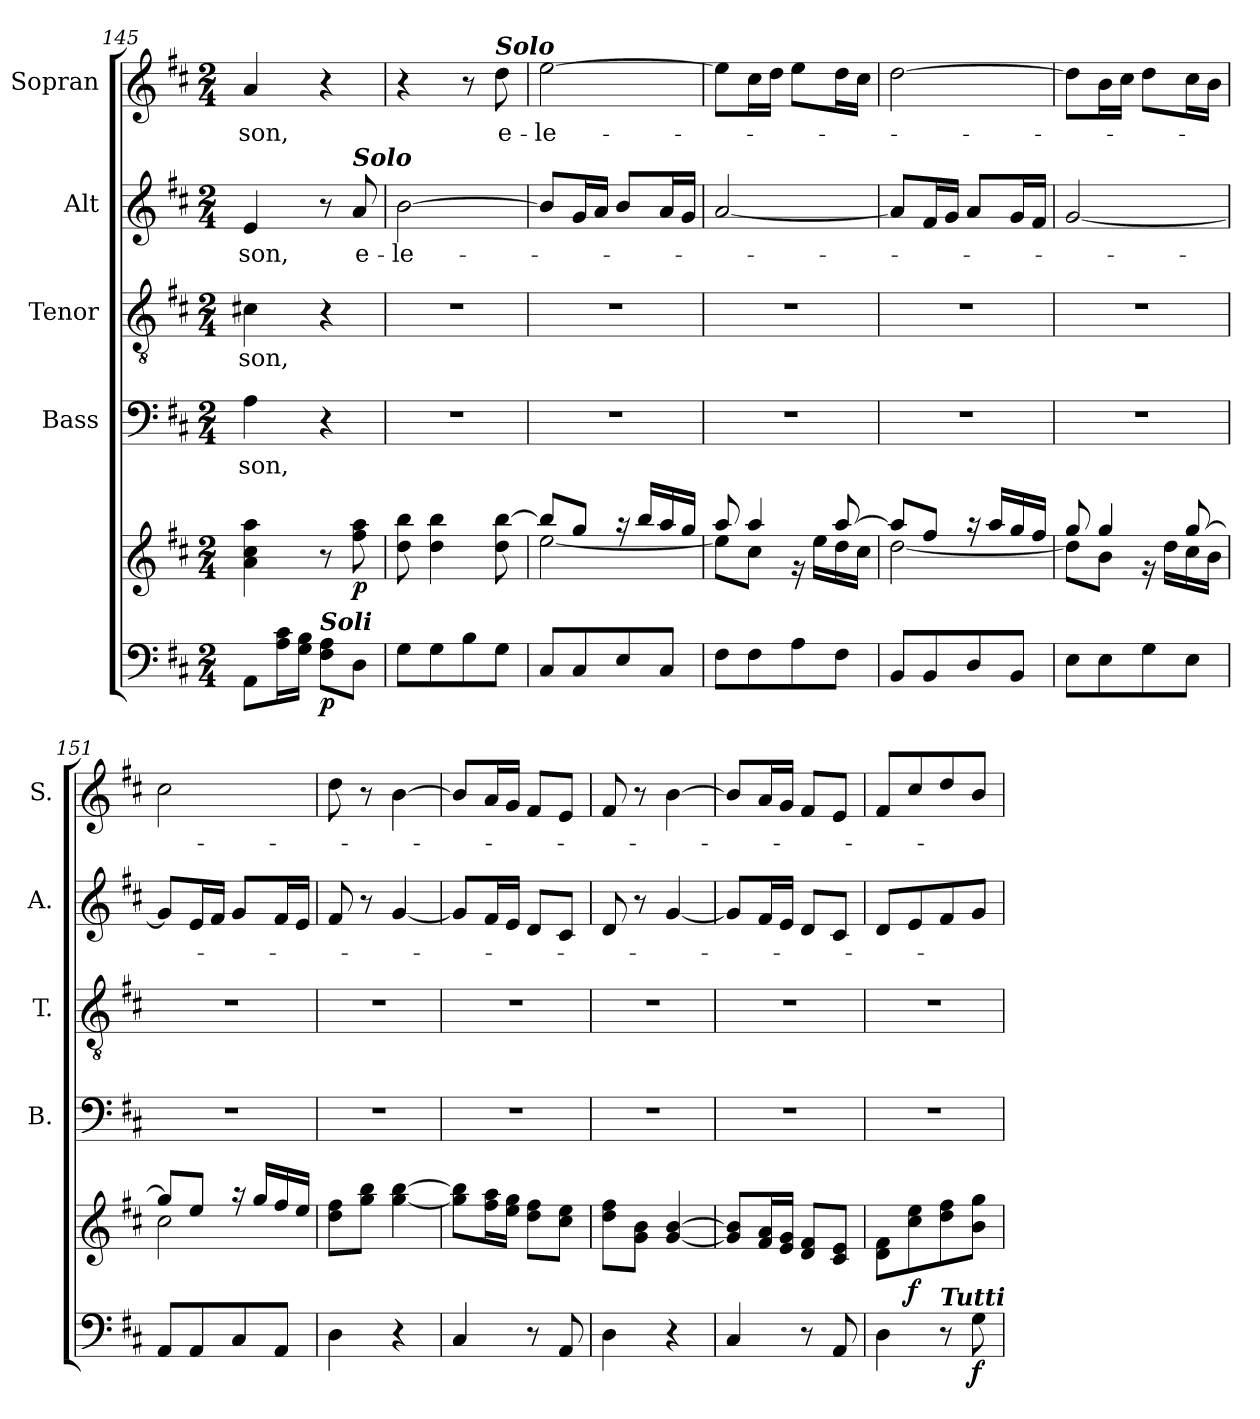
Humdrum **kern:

**kern	**kern	**dynam	**kern	**text	**kern	**text	**kern	**text	**kern	**text
*part5	*part5	*part5	*part4	*part4	*part3	*part3	*part2	*part2	*part1	*part1
*staff6	*staff5	*staff5/6	*staff4	*staff4	*staff3	*staff3	*staff2	*staff2	*staff1	*staff1
*	*	*	*I"Bass	*	*I"Tenor	*	*I"Alt	*	*I"Sopran	*
*	*	*	*I'B.	*	*I'T.	*	*I'A.	*	*I'S.	*
*clefF4	*clefG2	*	*clefF4	*	*clefGv2	*	*clefG2	*	*clefG2	*
*k[f#c#]	*k[f#c#]	*	*k[f#c#]	*	*k[f#c#]	*	*k[f#c#]	*	*k[f#c#]	*
*D:	*D:	*	*D:	*	*D:	*	*D:	*	*D:	*
*M2/4	*M2/4	*	*M2/4	*	*M2/4	*	*M2/4	*	*M2/4	*
=145	=145	=145	=145	=145	=145	=145	=145	=145	=145	=145
!	!	!	!	!LO:LY:b	!	!LO:LY:b	!	!LO:LY:b	!	!LO:LY:b
8AA\L	4a\ 4cc#\ 4aa\	.	4A\	-son,	4c#X\	-son,	4e/	-son,	4a/	-son,
16A\ 16c#\L	.	.	.	.	.	.	.	.	.	.
16G\ 16B\JJ	.	.	.	.	.	.	.	.	.	.
!LO:TX:a:Bi:t=Soli	!	!	!	!	!	!	!	!	!	!
!	!	!LO:DY:b=2	!	!	!	!	!	!	!	!
8F#\ 8A\L	8r	p	4r	.	4r	.	8r	.	4r	.
!	!	!	!	!	!	!	!LO:TX:a:Bi:t=Solo	!	!	!
!	!	!LO:DY:b	!	!	!	!	!	!LO:LY:b	!	!
8D\J	8ff#\ 8aa\	p	.	.	.	.	8a/	e-	.	.
=146	=146	=146	=146	=146	=146	=146	=146	=146	=146	=146
!	!	!	!	!	!	!	!	!LO:LY:b	!	!
8G\L	8dd\ 8bb\	.	2r	.	2r	.	[2b\	-le-	4r	.
8G\	4dd\ 4bb\	.	.	.	.	.	.	.	.	.
8B\	.	.	.	.	.	.	.	.	8r	.
!	!	!	!	!	!	!	!	!	!LO:TX:a:Bi:t=Solo	!
!	!	!	!	!	!	!	!	!	!	!LO:LY:b
8G\J	8dd\ [8bb\	.	.	.	.	.	.	.	8dd\	e-
=147	=147	=147	=147	=147	=147	=147	=147	=147	=147	=147
*	*^	*	*	*	*	*	*	*	*	*
!	!	!	!	!	!	!	!	!	!	!	!LO:LY:b
8C#/L	8bb/L]	[<2ee\	.	2r	.	2r	.	8b/L]	.	[2ee\	-le-
8C#/	8gg/J	.	.	.	.	.	.	16g/L	.	.	.
.	.	.	.	.	.	.	.	16a/JJ	.	.	.
8E/	16raa	.	.	.	.	.	.	8b/L	.	.	.
.	16bb/LL	.	.	.	.	.	.	.	.	.	.
8C#/J	16aa/	.	.	.	.	.	.	16a/L	.	.	.
.	16gg/JJ	.	.	.	.	.	.	16g/JJ	.	.	.
=148	=148	=148	=148	=148	=148	=148	=148	=148	=148	=148	=148
8F#\L	8aa/	8ee\L]	.	2r	.	2r	.	[2a/	.	8ee\L]	.
8F#\	4aa/	8cc#\J	.	.	.	.	.	.	.	16cc#\L	.
.	.	.	.	.	.	.	.	.	.	16dd\JJ	.
8A\	.	16r	.	.	.	.	.	.	.	8ee\L	.
.	.	16ee\LL	.	.	.	.	.	.	.	.	.
8F#\J	[>8aa/	16dd\	.	.	.	.	.	.	.	16dd\L	.
.	.	16cc#\JJ	.	.	.	.	.	.	.	16cc#\JJ	.
!!LO:PB:g=z
=149	=149	=149	=149	=149	=149	=149	=149	=149	=149	=149	=149
8BB/L	8aa/L]	[<2dd\	.	2r	.	2r	.	8a/L]	.	[2dd\	.
8BB/	8ff#/J	.	.	.	.	.	.	16f#/L	.	.	.
.	.	.	.	.	.	.	.	16g/JJ	.	.	.
8D/	16raa	.	.	.	.	.	.	8a/L	.	.	.
.	16aa/LL	.	.	.	.	.	.	.	.	.	.
8BB/J	16gg/	.	.	.	.	.	.	16g/L	.	.	.
.	16ff#/JJ	.	.	.	.	.	.	16f#/JJ	.	.	.
=150	=150	=150	=150	=150	=150	=150	=150	=150	=150	=150	=150
8E\L	8gg/	8dd\L]	.	2r	.	2r	.	[2g/	.	8dd\L]	.
8E\	4gg/	8b\J	.	.	.	.	.	.	.	16b\L	.
.	.	.	.	.	.	.	.	.	.	16cc#\JJ	.
8G\	.	16r	.	.	.	.	.	.	.	8dd\L	.
.	.	16dd\LL	.	.	.	.	.	.	.	.	.
8E\J	[>8gg/	16cc#\	.	.	.	.	.	.	.	16cc#\L	.
.	.	16b\JJ	.	.	.	.	.	.	.	16b\JJ	.
=151	=151	=151	=151	=151	=151	=151	=151	=151	=151	=151	=151
8AA/L	8gg/L]	2cc#\	.	2r	.	2r	.	8g/L]	.	2cc#\	.
8AA/	8ee/J	.	.	.	.	.	.	16e/L	.	.	.
.	.	.	.	.	.	.	.	16f#/JJ	.	.	.
8C#/	16raa	.	.	.	.	.	.	8g/L	.	.	.
.	16gg/LL	.	.	.	.	.	.	.	.	.	.
8AA/J	16ff#/	.	.	.	.	.	.	16f#/L	.	.	.
.	16ee/JJ	.	.	.	.	.	.	16e/JJ	.	.	.
*	*v	*v	*	*	*	*	*	*	*	*	*
=152	=152	=152	=152	=152	=152	=152	=152	=152	=152	=152
4D\	8dd\ 8ff#\L	.	2r	.	2r	.	8f#/	.	8dd\	.
.	8gg\ 8bb\J	.	.	.	.	.	8r	.	8r	.
4r	[4gg\ [4bb\	.	.	.	.	.	[4g/	.	[4b\	.
=153	=153	=153	=153	=153	=153	=153	=153	=153	=153	=153
4C#/	8gg\] 8bb\]L	.	2r	.	2r	.	8g/L]	.	8b/L]	.
.	16ff#\ 16aa\L	.	.	.	.	.	16f#/L	.	16a/L	.
.	16ee\ 16gg\JJ	.	.	.	.	.	16e/JJ	.	16g/JJ	.
8r	8dd\ 8ff#\L	.	.	.	.	.	8d/L	.	8f#/L	.
8AA/	8cc#\ 8ee\J	.	.	.	.	.	8c#/J	.	8e/J	.
=154	=154	=154	=154	=154	=154	=154	=154	=154	=154	=154
4D\	8dd\ 8ff#\L	.	2r	.	2r	.	8d/	.	8f#/	.
.	8g\ 8b\J	.	.	.	.	.	8r	.	8r	.
4r	[4g/ [4b/	.	.	.	.	.	[4g/	.	[4b\	.
=155	=155	=155	=155	=155	=155	=155	=155	=155	=155	=155
4C#/	8g/] 8b/]L	.	2r	.	2r	.	8g/L]	.	8b/L]	.
.	16f#/ 16a/L	.	.	.	.	.	16f#/L	.	16a/L	.
.	16e/ 16g/JJ	.	.	.	.	.	16e/JJ	.	16g/JJ	.
8r	8d/ 8f#/L	.	.	.	.	.	8d/L	.	8f#/L	.
8AA/	8c#/ 8e/J	.	.	.	.	.	8c#/J	.	8e/J	.
!!LO:LB:g=z
=156	=156	=156	=156	=156	=156	=156	=156	=156	=156	=156
4D\	8d\ 8f#\L	.	2r	.	2r	.	8d/L	.	8f#/L	.
!	!	!LO:DY:b	!	!	!	!	!	!	!	!
.	8cc#\ 8ee\	f	.	.	.	.	8e/	.	8cc#/	.
!LO:TX:a:Bi:t=Tutti	!	!	!	!	!	!	!	!	!	!
8r	8dd\ 8ff#\	.	.	.	.	.	8f#/	.	8dd/	.
!	!	!LO:DY:b=2	!	!	!	!	!	!	!	!
8G\	8b\ 8gg\J	f	.	.	.	.	8g/J	.	8b/J	.
=	=	=	=	=	=	=	=	=	=	=
*-	*-	*-	*-	*-	*-	*-	*-	*-	*-	*-
